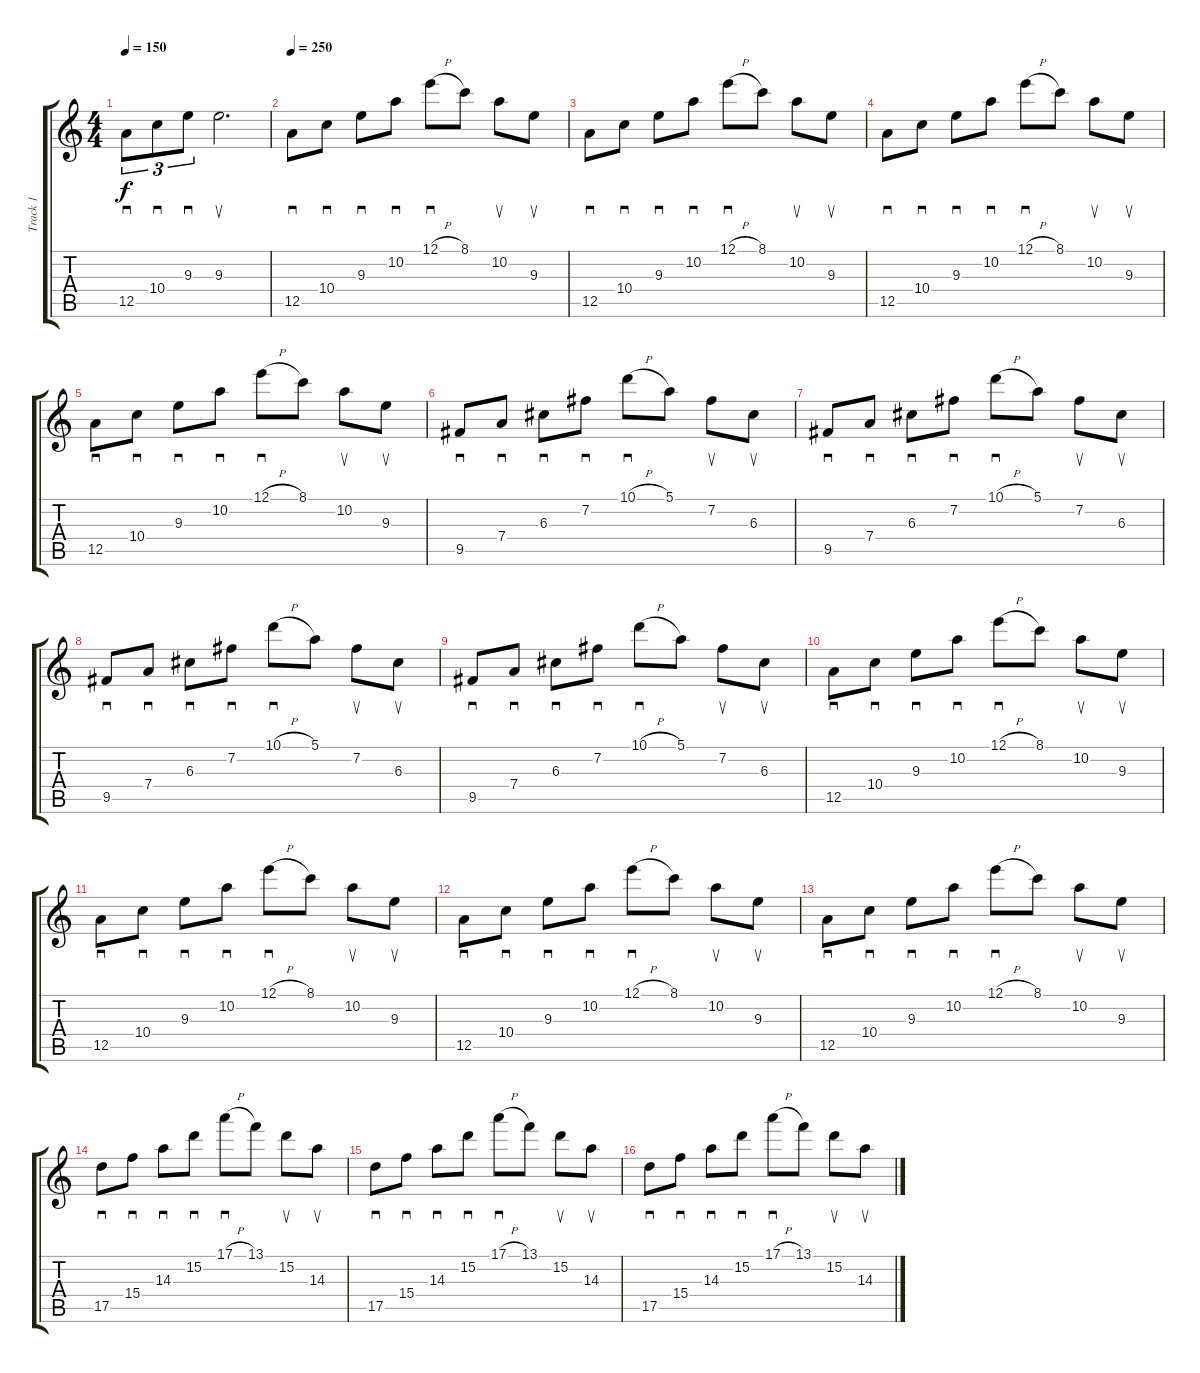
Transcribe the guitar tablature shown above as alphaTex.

\track ("Track 1" "Track 1") {instrument acousticguitarsteel}
\staff {score tabs}
\tuning (E4 B3 G3 D3 A2 E2) {hide}
\ts (4 4)
\tempo 150
\clef g2
\ks c
12.5.8{sd tu (3 2) dy f} 10.4.8{sd tu (3 2)} 9.3.8{sd tu (3 2)} 9.3.2{d su} |
\tempo 250
12.5.8{sd} 10.4.8{sd} 9.3.8{sd} 10.2.8{sd} 12.1{h}.8{sd} 8.1.8 10.2.8{su} 9.3.8{su} |
12.5.8{sd} 10.4.8{sd} 9.3.8{sd} 10.2.8{sd} 12.1{h}.8{sd} 8.1.8 10.2.8{su} 9.3.8{su} |
12.5.8{sd} 10.4.8{sd} 9.3.8{sd} 10.2.8{sd} 12.1{h}.8{sd} 8.1.8 10.2.8{su} 9.3.8{su} |
12.5.8{sd} 10.4.8{sd} 9.3.8{sd} 10.2.8{sd} 12.1{h}.8{sd} 8.1.8 10.2.8{su} 9.3.8{su} |
9.5.8{sd} 7.4.8{sd} 6.3.8{sd} 7.2.8{sd} 10.1{h}.8{sd} 5.1.8 7.2.8{su} 6.3.8{su} |
9.5.8{sd} 7.4.8{sd} 6.3.8{sd} 7.2.8{sd} 10.1{h}.8{sd} 5.1.8 7.2.8{su} 6.3.8{su} |
9.5.8{sd} 7.4.8{sd} 6.3.8{sd} 7.2.8{sd} 10.1{h}.8{sd} 5.1.8 7.2.8{su} 6.3.8{su} |
9.5.8{sd} 7.4.8{sd} 6.3.8{sd} 7.2.8{sd} 10.1{h}.8{sd} 5.1.8 7.2.8{su} 6.3.8{su} |
12.5.8{sd} 10.4.8{sd} 9.3.8{sd} 10.2.8{sd} 12.1{h}.8{sd} 8.1.8 10.2.8{su} 9.3.8{su} |
12.5.8{sd} 10.4.8{sd} 9.3.8{sd} 10.2.8{sd} 12.1{h}.8{sd} 8.1.8 10.2.8{su} 9.3.8{su} |
12.5.8{sd} 10.4.8{sd} 9.3.8{sd} 10.2.8{sd} 12.1{h}.8{sd} 8.1.8 10.2.8{su} 9.3.8{su} |
12.5.8{sd} 10.4.8{sd} 9.3.8{sd} 10.2.8{sd} 12.1{h}.8{sd} 8.1.8 10.2.8{su} 9.3.8{su} |
17.5.8{sd} 15.4.8{sd} 14.3.8{sd} 15.2.8{sd} 17.1{h}.8{sd} 13.1.8 15.2.8{su} 14.3.8{su} |
17.5.8{sd} 15.4.8{sd} 14.3.8{sd} 15.2.8{sd} 17.1{h}.8{sd} 13.1.8 15.2.8{su} 14.3.8{su} |
17.5.8{sd} 15.4.8{sd} 14.3.8{sd} 15.2.8{sd} 17.1{h}.8{sd} 13.1.8 15.2.8{su} 14.3.8{su}
